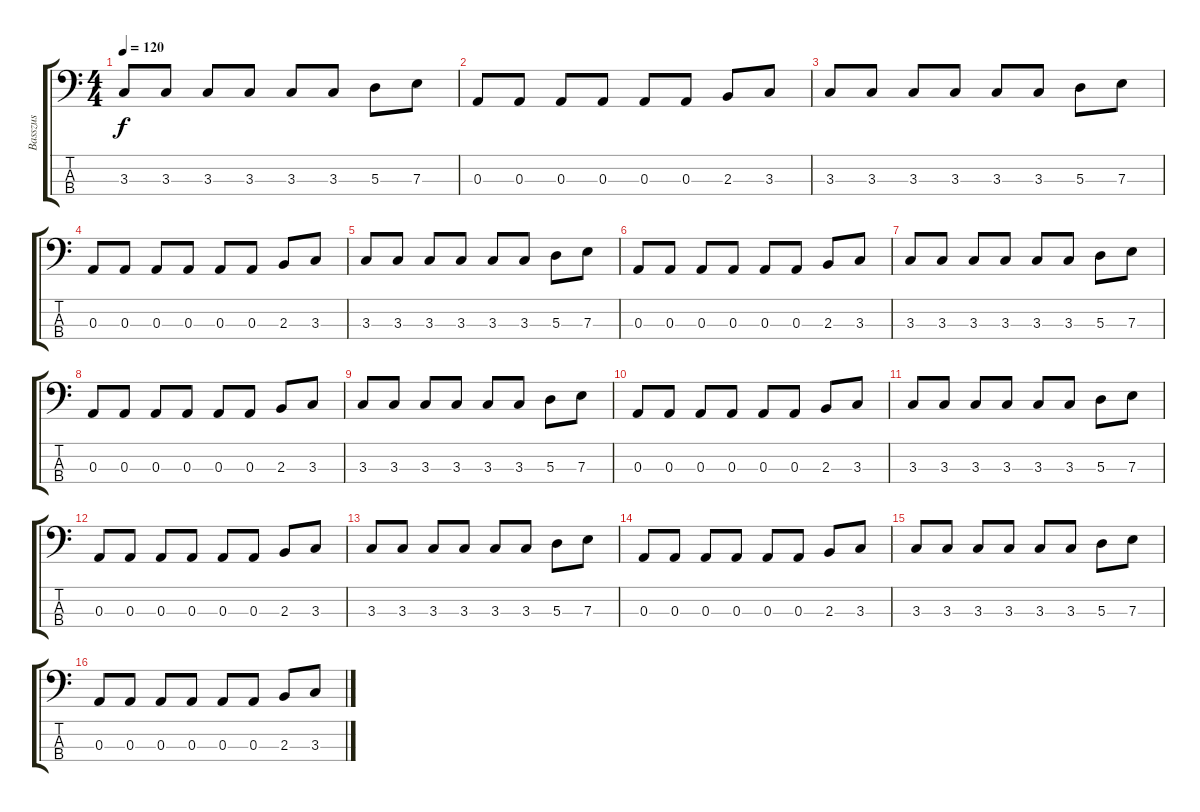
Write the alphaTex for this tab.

\track ("Basszus" "Basszus") {instrument electricbassfinger}
\staff {score tabs}
\tuning (G2 D2 A1 E1) {hide}
\ts (4 4)
\tempo 120
\clef f4
\ks c
3.3.8{dy f} 3.3.8 3.3.8 3.3.8 3.3.8 3.3.8 5.3.8 7.3.8 |
0.3.8 0.3.8 0.3.8 0.3.8 0.3.8 0.3.8 2.3.8 3.3.8 |
3.3.8 3.3.8 3.3.8 3.3.8 3.3.8 3.3.8 5.3.8 7.3.8 |
0.3.8 0.3.8 0.3.8 0.3.8 0.3.8 0.3.8 2.3.8 3.3.8 |
3.3.8 3.3.8 3.3.8 3.3.8 3.3.8 3.3.8 5.3.8 7.3.8 |
0.3.8 0.3.8 0.3.8 0.3.8 0.3.8 0.3.8 2.3.8 3.3.8 |
3.3.8 3.3.8 3.3.8 3.3.8 3.3.8 3.3.8 5.3.8 7.3.8 |
0.3.8 0.3.8 0.3.8 0.3.8 0.3.8 0.3.8 2.3.8 3.3.8 |
3.3.8 3.3.8 3.3.8 3.3.8 3.3.8 3.3.8 5.3.8 7.3.8 |
0.3.8 0.3.8 0.3.8 0.3.8 0.3.8 0.3.8 2.3.8 3.3.8 |
3.3.8 3.3.8 3.3.8 3.3.8 3.3.8 3.3.8 5.3.8 7.3.8 |
0.3.8 0.3.8 0.3.8 0.3.8 0.3.8 0.3.8 2.3.8 3.3.8 |
3.3.8 3.3.8 3.3.8 3.3.8 3.3.8 3.3.8 5.3.8 7.3.8 |
0.3.8 0.3.8 0.3.8 0.3.8 0.3.8 0.3.8 2.3.8 3.3.8 |
3.3.8 3.3.8 3.3.8 3.3.8 3.3.8 3.3.8 5.3.8 7.3.8 |
0.3.8 0.3.8 0.3.8 0.3.8 0.3.8 0.3.8 2.3.8 3.3.8
